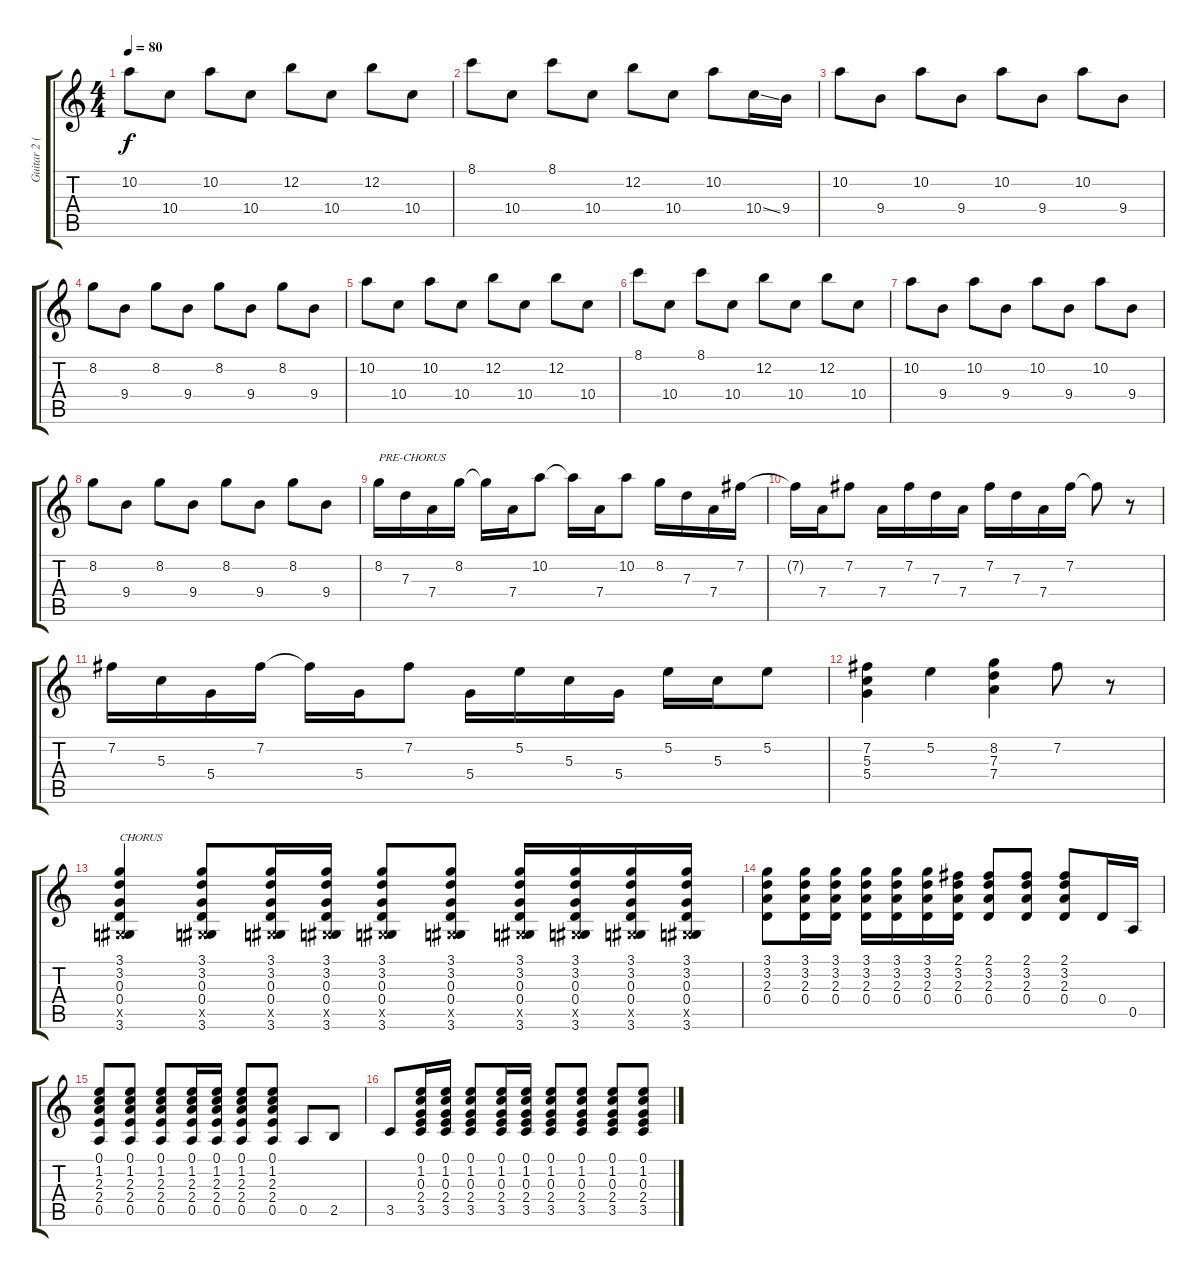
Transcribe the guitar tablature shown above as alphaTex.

\track ("Guitar 2 (Disto)" "Guitar 2 (") {instrument distortionguitar}
\staff {score tabs}
\tuning (E4 B3 G3 D3 A2 E2) {hide}
\ts (4 4)
\tempo 80
\clef g2
\ks c
10.2.8{dy f} 10.4.8 10.2.8 10.4.8 12.2.8 10.4.8 12.2.8 10.4.8 |
8.1.8 10.4.8 8.1.8 10.4.8 12.2.8 10.4.8 10.2.8 10.4{ss}.16 9.4.16 |
10.2.8 9.4.8 10.2.8 9.4.8 10.2.8 9.4.8 10.2.8 9.4.8 |
8.2.8 9.4.8 8.2.8 9.4.8 8.2.8 9.4.8 8.2.8 9.4.8 |
10.2.8 10.4.8 10.2.8 10.4.8 12.2.8 10.4.8 12.2.8 10.4.8 |
8.1.8 10.4.8 8.1.8 10.4.8 12.2.8 10.4.8 12.2.8 10.4.8 |
10.2.8 9.4.8 10.2.8 9.4.8 10.2.8 9.4.8 10.2.8 9.4.8 |
8.2.8 9.4.8 8.2.8 9.4.8 8.2.8 9.4.8 8.2.8 9.4.8 |
8.2.16{txt "PRE-CHORUS"} 7.3.16 7.4.16 8.2.16 8.2{t}.16 7.4.16 10.2.8 10.2{t}.16 7.4.16 10.2.8 8.2.16 7.3.16 7.4.16 7.2.16 |
7.2{t}.16 7.4.16 7.2.8 7.4.16 7.2.16 7.3.16 7.4.16 7.2.16 7.3.16 7.4.16 7.2.16 7.2{t}.8 r.8 |
7.2.16 5.3.16 5.4.16 7.2.16 7.2{t}.16 5.4.16 7.2.8 5.4.16 5.2.16 5.3.16 5.4.16 5.2.16 5.3.16 5.2.8 |
(7.2 5.3 5.4).4 5.2.4 (8.2 7.3 7.4).4 7.2.8 r.8 |
(3.1 3.2 0.3 0.4 -1.5{x} 3.6).4{txt "CHORUS"} (3.1 3.2 0.3 0.4 -1.5{x} 3.6).8 (3.1 3.2 0.3 0.4 -1.5{x} 3.6).16 (3.1 3.2 0.3 0.4 -1.5{x} 3.6).16 (3.1 3.2 0.3 0.4 -1.5{x} 3.6).8 (3.1 3.2 0.3 0.4 -1.5{x} 3.6).8 (3.1 3.2 0.3 0.4 -1.5{x} 3.6).16 (3.1 3.2 0.3 0.4 -1.5{x} 3.6).16 (3.1 3.2 0.3 0.4 -1.5{x} 3.6).16 (3.1 3.2 0.3 0.4 -1.5{x} 3.6).16 |
(3.1 3.2 2.3 0.4).8 (3.1 3.2 2.3 0.4).16 (3.1 3.2 2.3 0.4).16 (3.1 3.2 2.3 0.4).16 (3.1 3.2 2.3 0.4).16 (3.1 3.2 2.3 0.4).16 (2.1 3.2 2.3 0.4).16 (2.1 3.2 2.3 0.4).8 (2.1 3.2 2.3 0.4).8 (2.1 3.2 2.3 0.4).8 0.4.16 0.5.16 |
(0.1 1.2 2.3 2.4 0.5).8 (0.1 1.2 2.3 2.4 0.5).8 (0.1 1.2 2.3 2.4 0.5).8 (0.1 1.2 2.3 2.4 0.5).16 (0.1 1.2 2.3 2.4 0.5).16 (0.1 1.2 2.3 2.4 0.5).8 (0.1 1.2 2.3 2.4 0.5).8 0.5.8 2.5.8 |
3.5.8 (0.1 1.2 0.3 2.4 3.5).16 (0.1 1.2 0.3 2.4 3.5).16 (0.1 1.2 0.3 2.4 3.5).8 (0.1 1.2 0.3 2.4 3.5).16 (0.1 1.2 0.3 2.4 3.5).16 (0.1 1.2 0.3 2.4 3.5).8 (0.1 1.2 0.3 2.4 3.5).8 (0.1 1.2 0.3 2.4 3.5).8 (0.1 1.2 0.3 2.4 3.5).8
